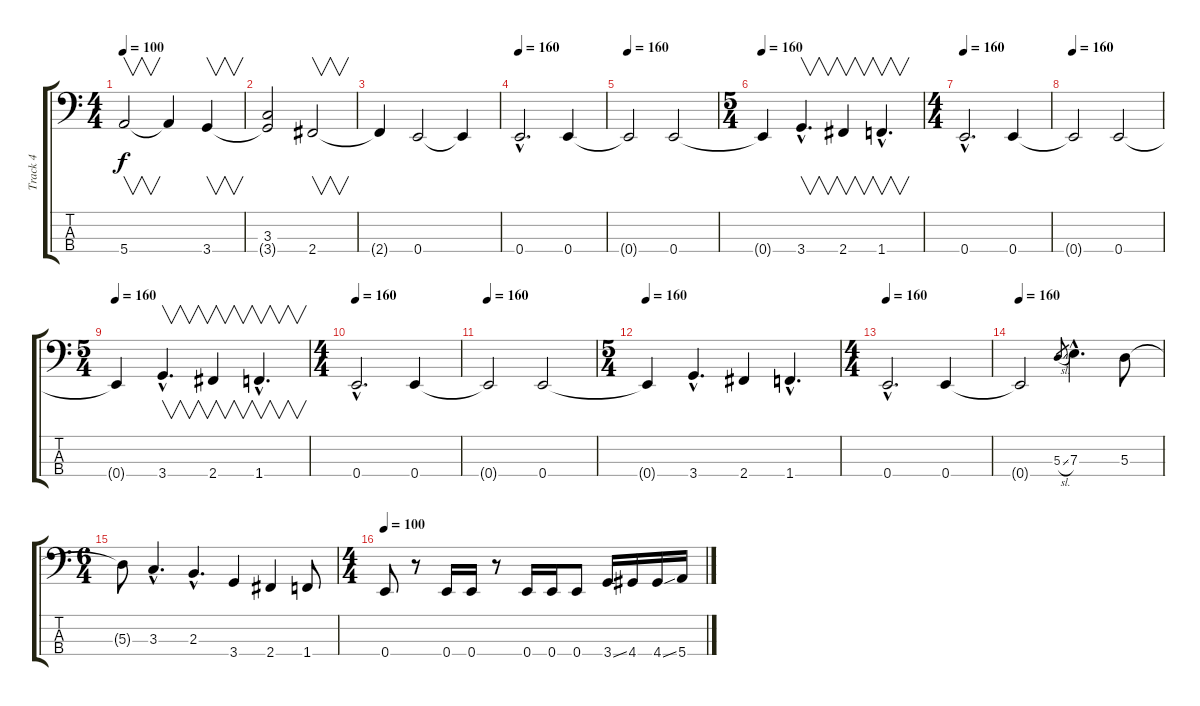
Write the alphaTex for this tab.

\track ("Track 4" "Track 4") {instrument electricbasspick}
\staff {score tabs}
\tuning (G2 D2 A1 E1) {hide}
\ts (4 4)
\tempo 100
\clef f4
\ks c
5.4.2{v dy f} 5.4{t}.4 3.4.4{v} |
(3.3{t} 3.4{t}).2 2.4.2{v} |
2.4{t}.4 0.4.2 0.4{t}.4 |
\tempo 160
0.4{hac}.2{d} 0.4.4 |
\tempo 160
0.4{t}.2 0.4.2 |
\ts (5 4)
\tempo 160
0.4{t}.4 3.4{hac}.4{v d} 2.4.4{v} 1.4{hac}.4{v d} |
\ts (4 4)
\tempo 160
0.4{hac}.2{d} 0.4.4 |
\tempo 160
0.4{t}.2 0.4.2 |
\ts (5 4)
\tempo 160
0.4{t}.4 3.4{hac}.4{v d} 2.4.4{v} 1.4{hac}.4{v d} |
\ts (4 4)
\tempo 160
0.4{hac}.2{d} 0.4.4 |
\tempo 160
0.4{t}.2 0.4.2 |
\ts (5 4)
\tempo 160
0.4{t}.4 3.4{hac}.4{d} 2.4.4 1.4{hac}.4{d} |
\ts (4 4)
\tempo 160
0.4{hac}.2{d} 0.4.4 |
\tempo 160
0.4{t}.2 5.3{sl}.8{gr} 7.3{hac}.4{d} 5.3.8 |
\ts (6 4)
5.3{t}.8 3.3{hac}.4{d} 2.3{hac}.4{d} 3.4.4 2.4.4 1.4.8 |
\ts (4 4)
\tempo 100
0.4.8 r.8 0.4.16 0.4.16 r.8 0.4.16 0.4.16 0.4.8 3.4{ss}.16 4.4.16 4.4{ss}.16 5.4.16
